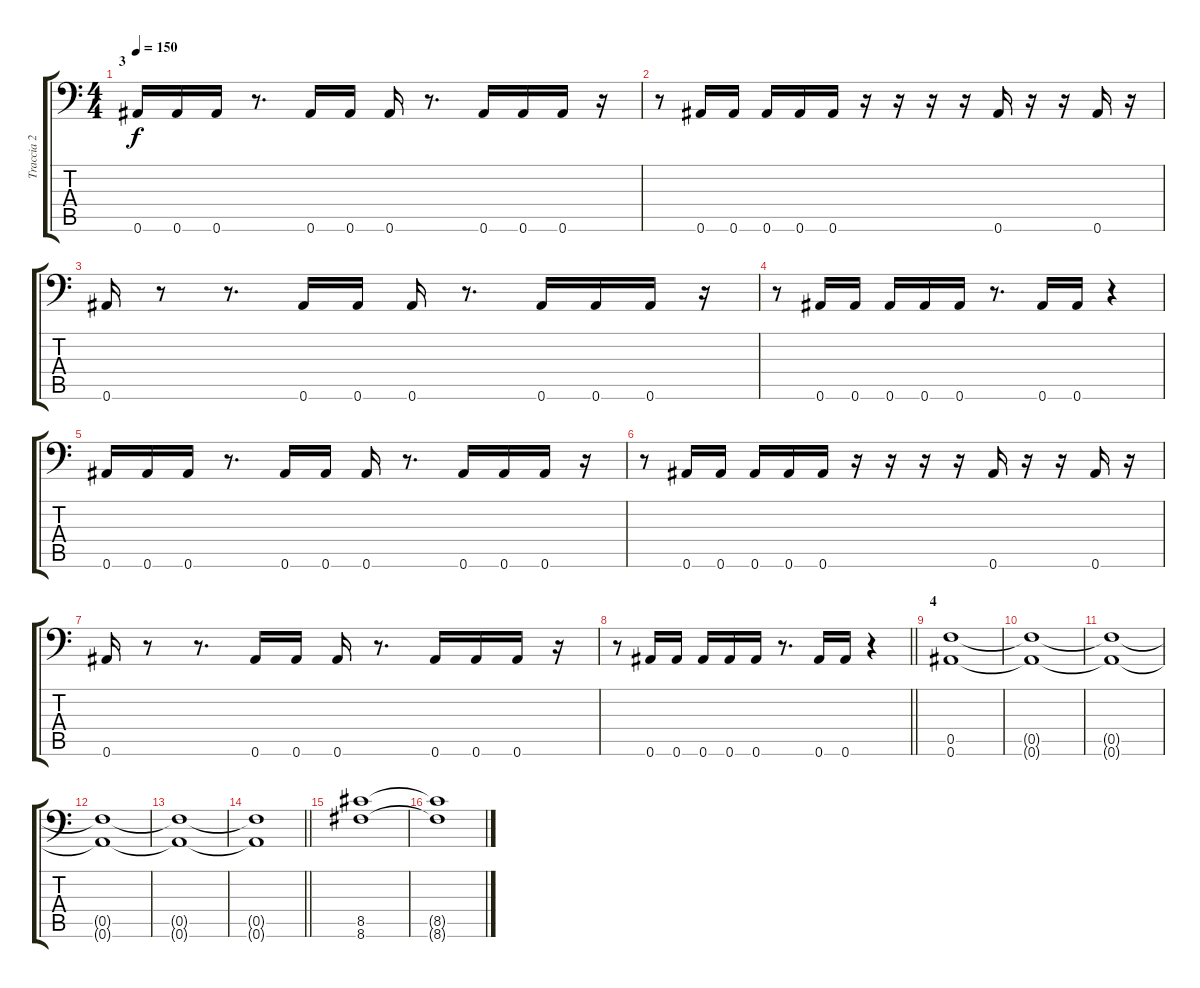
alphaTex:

\track ("Traccia 2" "Traccia 2") {instrument distortionguitar}
\staff {score tabs}
\tuning (C4 G3 Eb3 Bb2 F2 Bb1) {hide}
\ts (4 4)
\section ("" "3")
\tempo 150
\clef f4
\ks c
0.6.16{dy f} 0.6.16 0.6.16 r.8{d} 0.6.16 0.6.16 0.6.16 r.8{d} 0.6.16 0.6.16 0.6.16 r.16 |
r.8 0.6.16 0.6.16 0.6.16 0.6.16 0.6.16 r.16 r.16 r.16 r.16 0.6.16 r.16 r.16 0.6.16 r.16 |
0.6.16 r.8 r.8{d} 0.6.16 0.6.16 0.6.16 r.8{d} 0.6.16 0.6.16 0.6.16 r.16 |
r.8 0.6.16 0.6.16 0.6.16 0.6.16 0.6.16 r.8{d} 0.6.16 0.6.16 r.4 |
0.6.16 0.6.16 0.6.16 r.8{d} 0.6.16 0.6.16 0.6.16 r.8{d} 0.6.16 0.6.16 0.6.16 r.16 |
r.8 0.6.16 0.6.16 0.6.16 0.6.16 0.6.16 r.16 r.16 r.16 r.16 0.6.16 r.16 r.16 0.6.16 r.16 |
0.6.16 r.8 r.8{d} 0.6.16 0.6.16 0.6.16 r.8{d} 0.6.16 0.6.16 0.6.16 r.16 |
\barLineRight lightlight
r.8 0.6.16 0.6.16 0.6.16 0.6.16 0.6.16 r.8{d} 0.6.16 0.6.16 r.4 |
\section ("" "4")
(0.5 0.6).1{volume 6 balance 8} |
(0.5{t} 0.6{t}).1 |
(0.5{t} 0.6{t}).1 |
(0.5{t} 0.6{t}).1 |
(0.5{t} 0.6{t}).1 |
\barLineRight lightlight
(0.5{t} 0.6{t}).1 |
(8.5 8.6).1{volume 16} |
(8.5{t} 8.6{t}).1
